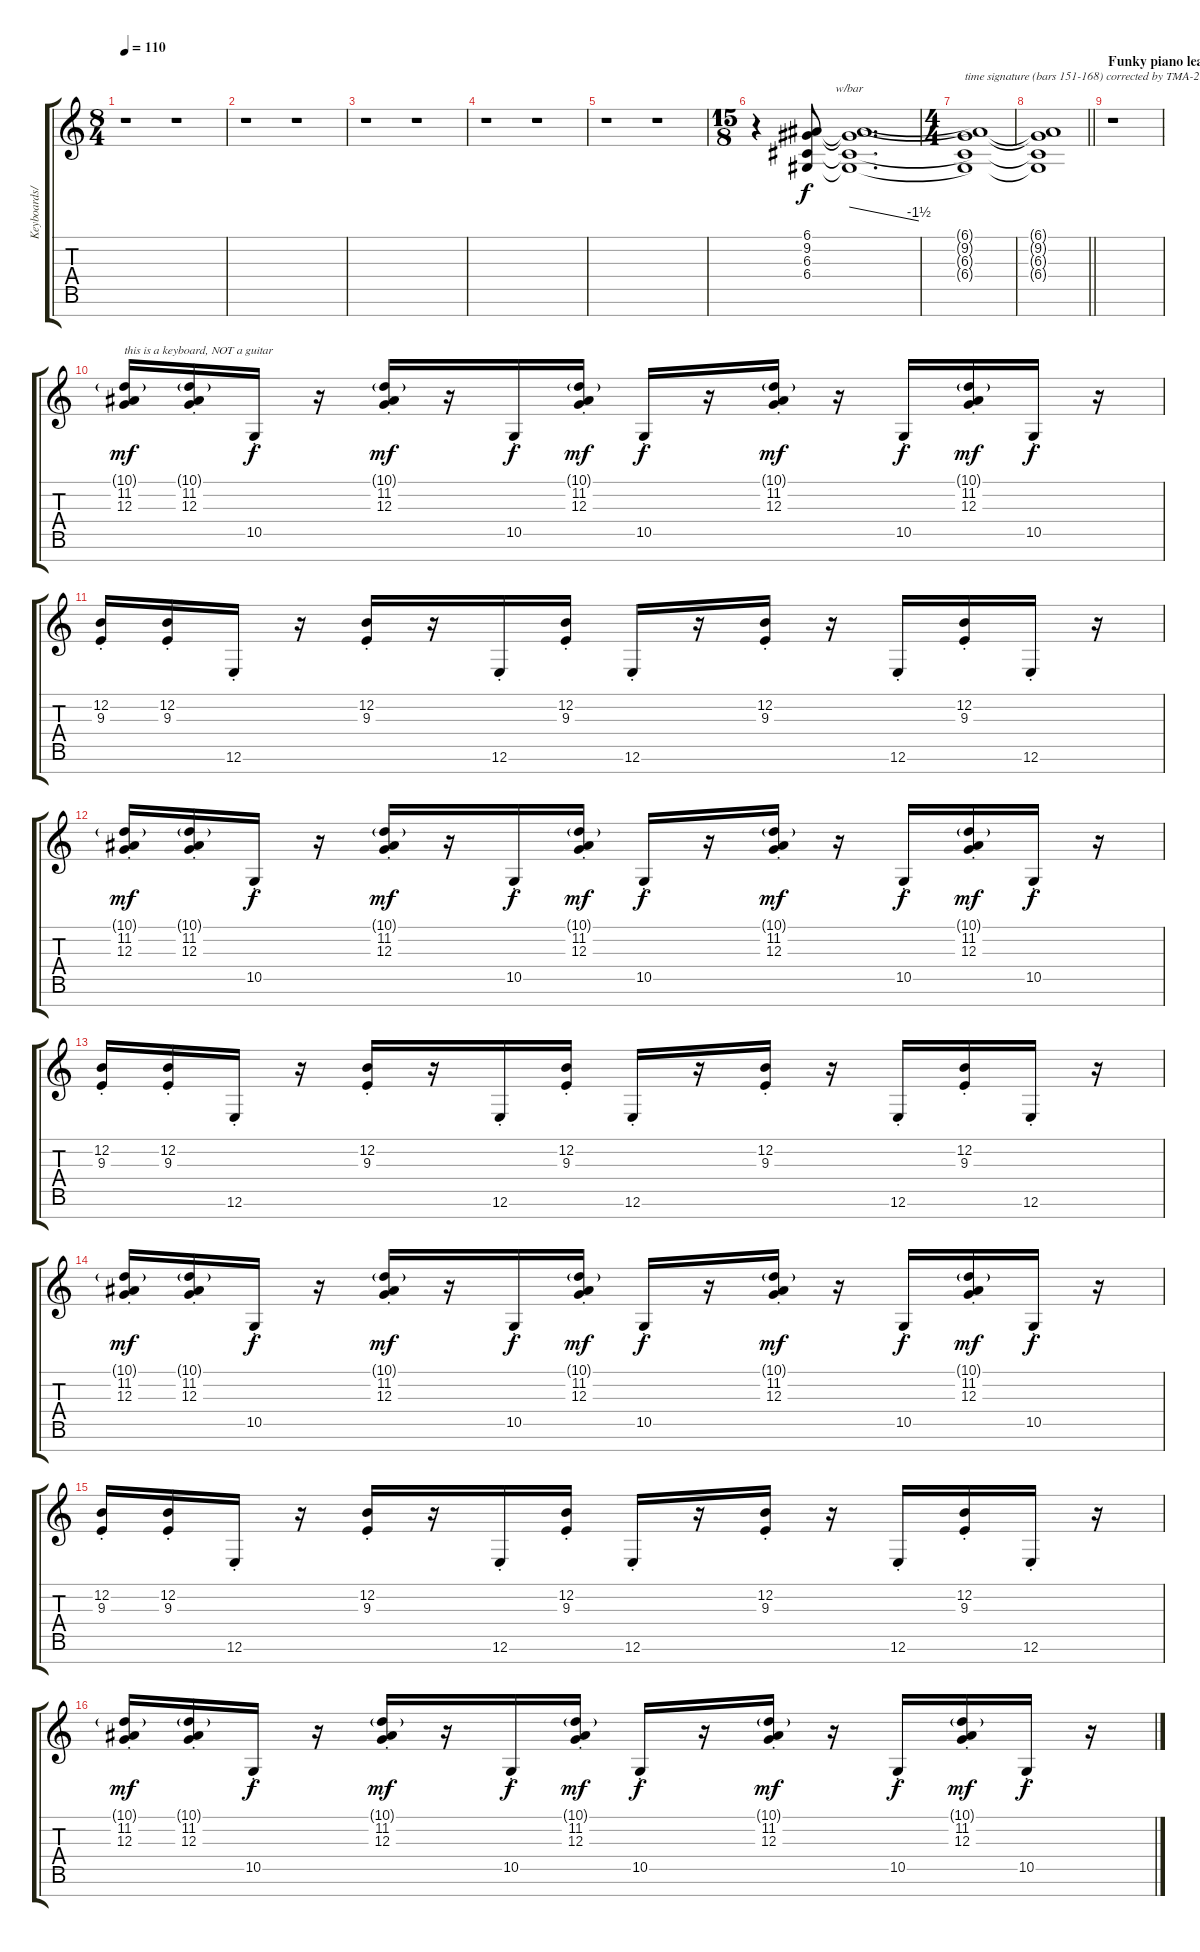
\track ("Keyboards/Others" "Keyboards/") {instrument stringensemble1}
\staff {score tabs}
\tuning (E4 B3 G3 D3 A2 E2 B1) {hide}
\ts (8 4)
\tempo 110
\clef g2
\ks c
r.1{dy f} r.1 |
r.1 r.1 |
r.1 r.1 |
r.1 r.1 |
r.1 r.1 |
\ts (15 8)
r.4 (6.1 9.2 6.3 6.4).8{volume 12 balance 8 instrument stringensemble1} (6.1{t} 9.2{t} 6.3{t} 6.4{t}).1{d tbe (dive default 0 0 60 -6)} |
\ts (4 4)
(6.1{t} 9.2{t} 6.3{t} 6.4{t}).1{txt "time signature (bars 151-168) corrected by TMA-2. "} |
\barLineRight lightlight
(6.1{t} 9.2{t} 6.3{t} 6.4{t}).1{volume 0} |
\section ("" "Funky piano lead")
r.1 |
(10.1{g} 11.2 12.3).16{txt "this is a keyboard, NOT a guitar" dy mf volume 9 balance 16 instrument electricguitarjazz} (10.1{g st} 11.2{st} 12.3{st}).16 10.5{st}.16{dy f} r.16 (10.1{g st} 11.2{st} 12.3{st}).16{dy mf} r.16 10.5{st}.16{dy f} (10.1{g st} 11.2{st} 12.3{st}).16{dy mf} 10.5{st}.16{dy f} r.16 (10.1{g st} 11.2{st} 12.3{st}).16{dy mf} r.16 10.5{st}.16{dy f} (10.1{g st} 11.2{st} 12.3{st}).16{dy mf} 10.5{st}.16{dy f} r.16 |
(12.2{st} 9.3{st}).16 (12.2{st} 9.3{st}).16 12.6{st}.16 r.16 (12.2{st} 9.3{st}).16 r.16 12.6{st}.16 (12.2{st} 9.3{st}).16 12.6{st}.16 r.16 (12.2{st} 9.3{st}).16 r.16 12.6{st}.16 (12.2{st} 9.3{st}).16 12.6{st}.16 r.16 |
(10.1{g st} 11.2{st} 12.3{st}).16{dy mf} (10.1{g st} 11.2{st} 12.3{st}).16 10.5{st}.16{dy f} r.16 (10.1{g st} 11.2{st} 12.3{st}).16{dy mf} r.16 10.5{st}.16{dy f} (10.1{g st} 11.2{st} 12.3{st}).16{dy mf} 10.5{st}.16{dy f} r.16 (10.1{g st} 11.2{st} 12.3{st}).16{dy mf} r.16 10.5{st}.16{dy f} (10.1{g st} 11.2{st} 12.3{st}).16{dy mf} 10.5{st}.16{dy f} r.16 |
(12.2{st} 9.3{st}).16 (12.2{st} 9.3{st}).16 12.6{st}.16 r.16 (12.2{st} 9.3{st}).16 r.16 12.6{st}.16 (12.2{st} 9.3{st}).16 12.6{st}.16 r.16 (12.2{st} 9.3{st}).16 r.16 12.6{st}.16 (12.2{st} 9.3{st}).16 12.6{st}.16 r.16 |
(10.1{g st} 11.2{st} 12.3{st}).16{dy mf} (10.1{g st} 11.2{st} 12.3{st}).16 10.5{st}.16{dy f} r.16 (10.1{g st} 11.2{st} 12.3{st}).16{dy mf} r.16 10.5{st}.16{dy f} (10.1{g st} 11.2{st} 12.3{st}).16{dy mf} 10.5{st}.16{dy f} r.16 (10.1{g st} 11.2{st} 12.3{st}).16{dy mf} r.16 10.5{st}.16{dy f} (10.1{g st} 11.2{st} 12.3{st}).16{dy mf} 10.5{st}.16{dy f} r.16 |
(12.2{st} 9.3{st}).16 (12.2{st} 9.3{st}).16 12.6{st}.16 r.16 (12.2{st} 9.3{st}).16 r.16 12.6{st}.16 (12.2{st} 9.3{st}).16 12.6{st}.16 r.16 (12.2{st} 9.3{st}).16 r.16 12.6{st}.16 (12.2{st} 9.3{st}).16 12.6{st}.16 r.16 |
(10.1{g st} 11.2{st} 12.3{st}).16{dy mf} (10.1{g st} 11.2{st} 12.3{st}).16 10.5{st}.16{dy f} r.16 (10.1{g st} 11.2{st} 12.3{st}).16{dy mf} r.16 10.5{st}.16{dy f} (10.1{g st} 11.2{st} 12.3{st}).16{dy mf} 10.5{st}.16{dy f} r.16 (10.1{g st} 11.2{st} 12.3{st}).16{dy mf} r.16 10.5{st}.16{dy f} (10.1{g st} 11.2{st} 12.3{st}).16{dy mf} 10.5{st}.16{dy f} r.16
